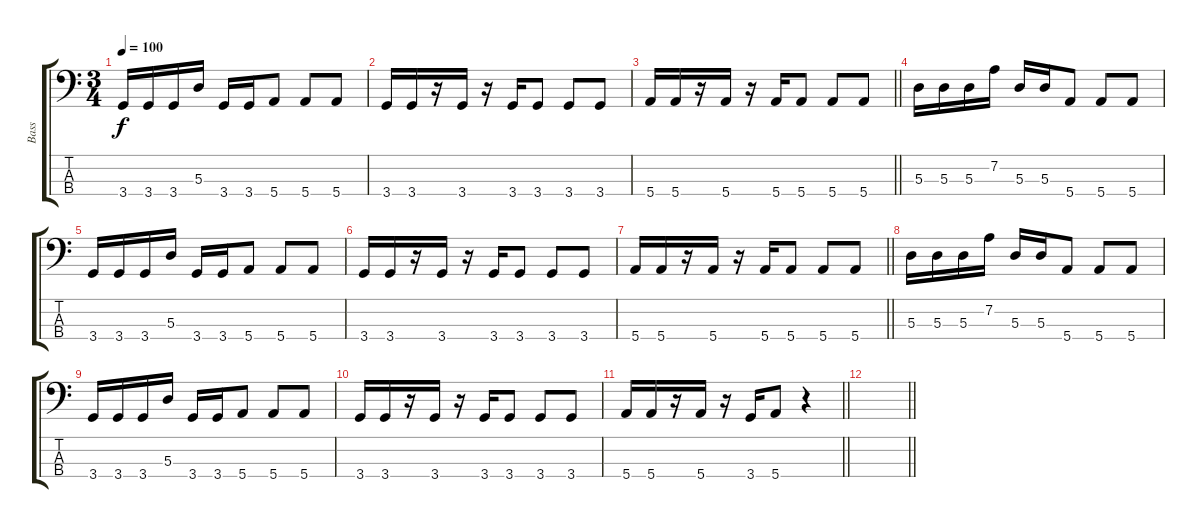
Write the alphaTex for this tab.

\track ("Bass" "Bass") {instrument electricbasspick}
\staff {score tabs}
\tuning (G2 D2 A1 E1) {hide}
\ts (3 4)
\tempo 100
\clef f4
\ks c
3.4.16{dy f} 3.4.16 3.4.16 5.3.16 3.4.16 3.4.16 5.4.8 5.4.8 5.4.8 |
3.4.16 3.4.16 r.16 3.4.16 r.16 3.4.16 3.4.8 3.4.8 3.4.8 |
\barLineRight lightlight
5.4.16 5.4.16 r.16 5.4.16 r.16 5.4.16 5.4.8 5.4.8 5.4.8 |
5.3.16 5.3.16 5.3.16 7.2.16 5.3.16 5.3.16 5.4.8 5.4.8 5.4.8 |
3.4.16 3.4.16 3.4.16 5.3.16 3.4.16 3.4.16 5.4.8 5.4.8 5.4.8 |
3.4.16 3.4.16 r.16 3.4.16 r.16 3.4.16 3.4.8 3.4.8 3.4.8 |
\barLineRight lightlight
5.4.16 5.4.16 r.16 5.4.16 r.16 5.4.16 5.4.8 5.4.8 5.4.8 |
5.3.16 5.3.16 5.3.16 7.2.16 5.3.16 5.3.16 5.4.8 5.4.8 5.4.8 |
3.4.16 3.4.16 3.4.16 5.3.16 3.4.16 3.4.16 5.4.8 5.4.8 5.4.8 |
3.4.16 3.4.16 r.16 3.4.16 r.16 3.4.16 3.4.8 3.4.8 3.4.8 |
\barLineRight lightlight
5.4.16 5.4.16 r.16 5.4.16 r.16 3.4.16 5.4.8 r.4 |
\barLineRight lightlight
